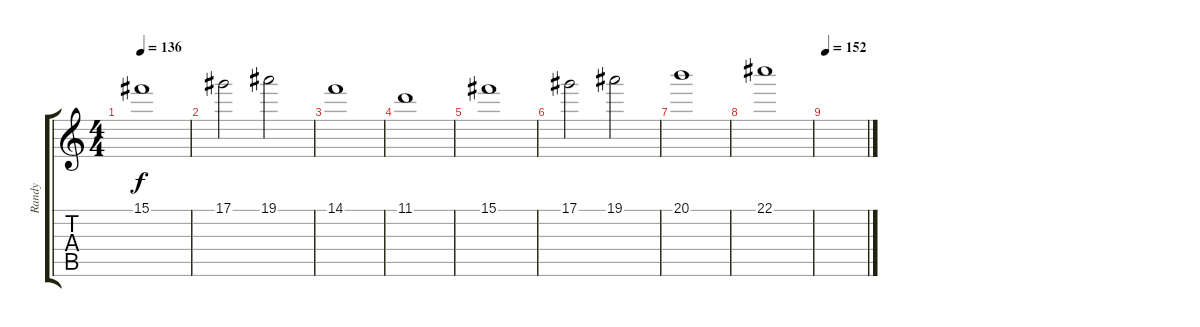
\track ("Randy" "Randy") {instrument distortionguitar}
\staff {score tabs}
\tuning (Eb4 Bb3 Gb3 Db3 Ab2 Eb2) {hide}
\ts (4 4)
\tempo 136
\clef g2
\ks c
15.1.1{dy f} |
17.1.2 19.1.2 |
14.1.1 |
11.1.1 |
15.1.1 |
17.1.2 19.1.2 |
20.1.1 |
22.1.1 |
\tempo 140
\tempo 152
